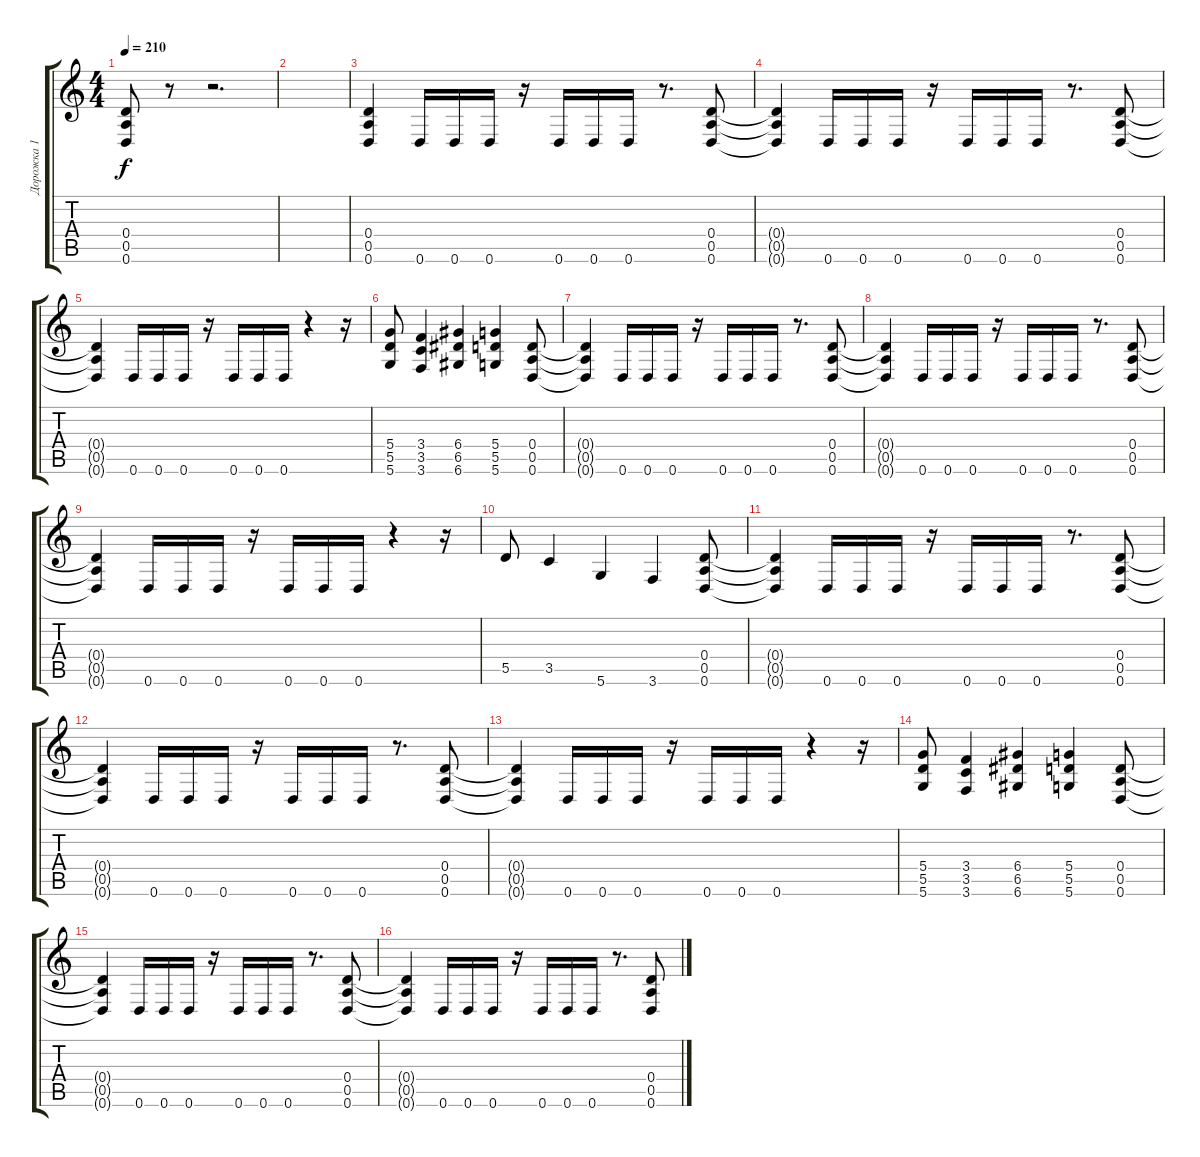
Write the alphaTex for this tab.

\track ("Дорожка 1" "Дорожка 1") {instrument distortionguitar}
\staff {score tabs}
\tuning (E4 B3 G3 D3 A2 D2) {hide}
\ts (4 4)
\tempo 210
\clef g2
\ks c
(0.4{t} 0.5{t} 0.6{t}).8{dy f} r.8 r.2{d} |
|
(0.4 0.5 0.6).4 0.6.16 0.6.16 0.6.16 r.16 0.6.16 0.6.16 0.6.16 r.8{d} (0.4 0.5 0.6).8 |
(0.4{t} 0.5{t} 0.6{t}).4 0.6.16 0.6.16 0.6.16 r.16 0.6.16 0.6.16 0.6.16 r.8{d} (0.4 0.5 0.6).8 |
(0.4{t} 0.5{t} 0.6{t}).4 0.6.16 0.6.16 0.6.16 r.16 0.6.16 0.6.16 0.6.16 r.4 r.16 |
(5.4 5.5 5.6).8 (3.4 3.5 3.6).4 (6.4 6.5 6.6).4 (5.4 5.5 5.6).4 (0.4 0.5 0.6).8 |
(0.4{t} 0.5{t} 0.6{t}).4 0.6.16 0.6.16 0.6.16 r.16 0.6.16 0.6.16 0.6.16 r.8{d} (0.4 0.5 0.6).8 |
(0.4{t} 0.5{t} 0.6{t}).4 0.6.16 0.6.16 0.6.16 r.16 0.6.16 0.6.16 0.6.16 r.8{d} (0.4 0.5 0.6).8 |
(0.4{t} 0.5{t} 0.6{t}).4 0.6.16 0.6.16 0.6.16 r.16 0.6.16 0.6.16 0.6.16 r.4 r.16 |
5.5.8 3.5.4 5.6.4 3.6.4 (0.4 0.5 0.6).8 |
(0.4{t} 0.5{t} 0.6{t}).4 0.6.16 0.6.16 0.6.16 r.16 0.6.16 0.6.16 0.6.16 r.8{d} (0.4 0.5 0.6).8 |
(0.4{t} 0.5{t} 0.6{t}).4 0.6.16 0.6.16 0.6.16 r.16 0.6.16 0.6.16 0.6.16 r.8{d} (0.4 0.5 0.6).8 |
(0.4{t} 0.5{t} 0.6{t}).4 0.6.16 0.6.16 0.6.16 r.16 0.6.16 0.6.16 0.6.16 r.4 r.16 |
(5.4 5.5 5.6).8 (3.4 3.5 3.6).4 (6.4 6.5 6.6).4 (5.4 5.5 5.6).4 (0.4 0.5 0.6).8 |
(0.4{t} 0.5{t} 0.6{t}).4 0.6.16 0.6.16 0.6.16 r.16 0.6.16 0.6.16 0.6.16 r.8{d} (0.4 0.5 0.6).8 |
(0.4{t} 0.5{t} 0.6{t}).4 0.6.16 0.6.16 0.6.16 r.16 0.6.16 0.6.16 0.6.16 r.8{d} (0.4 0.5 0.6).8
